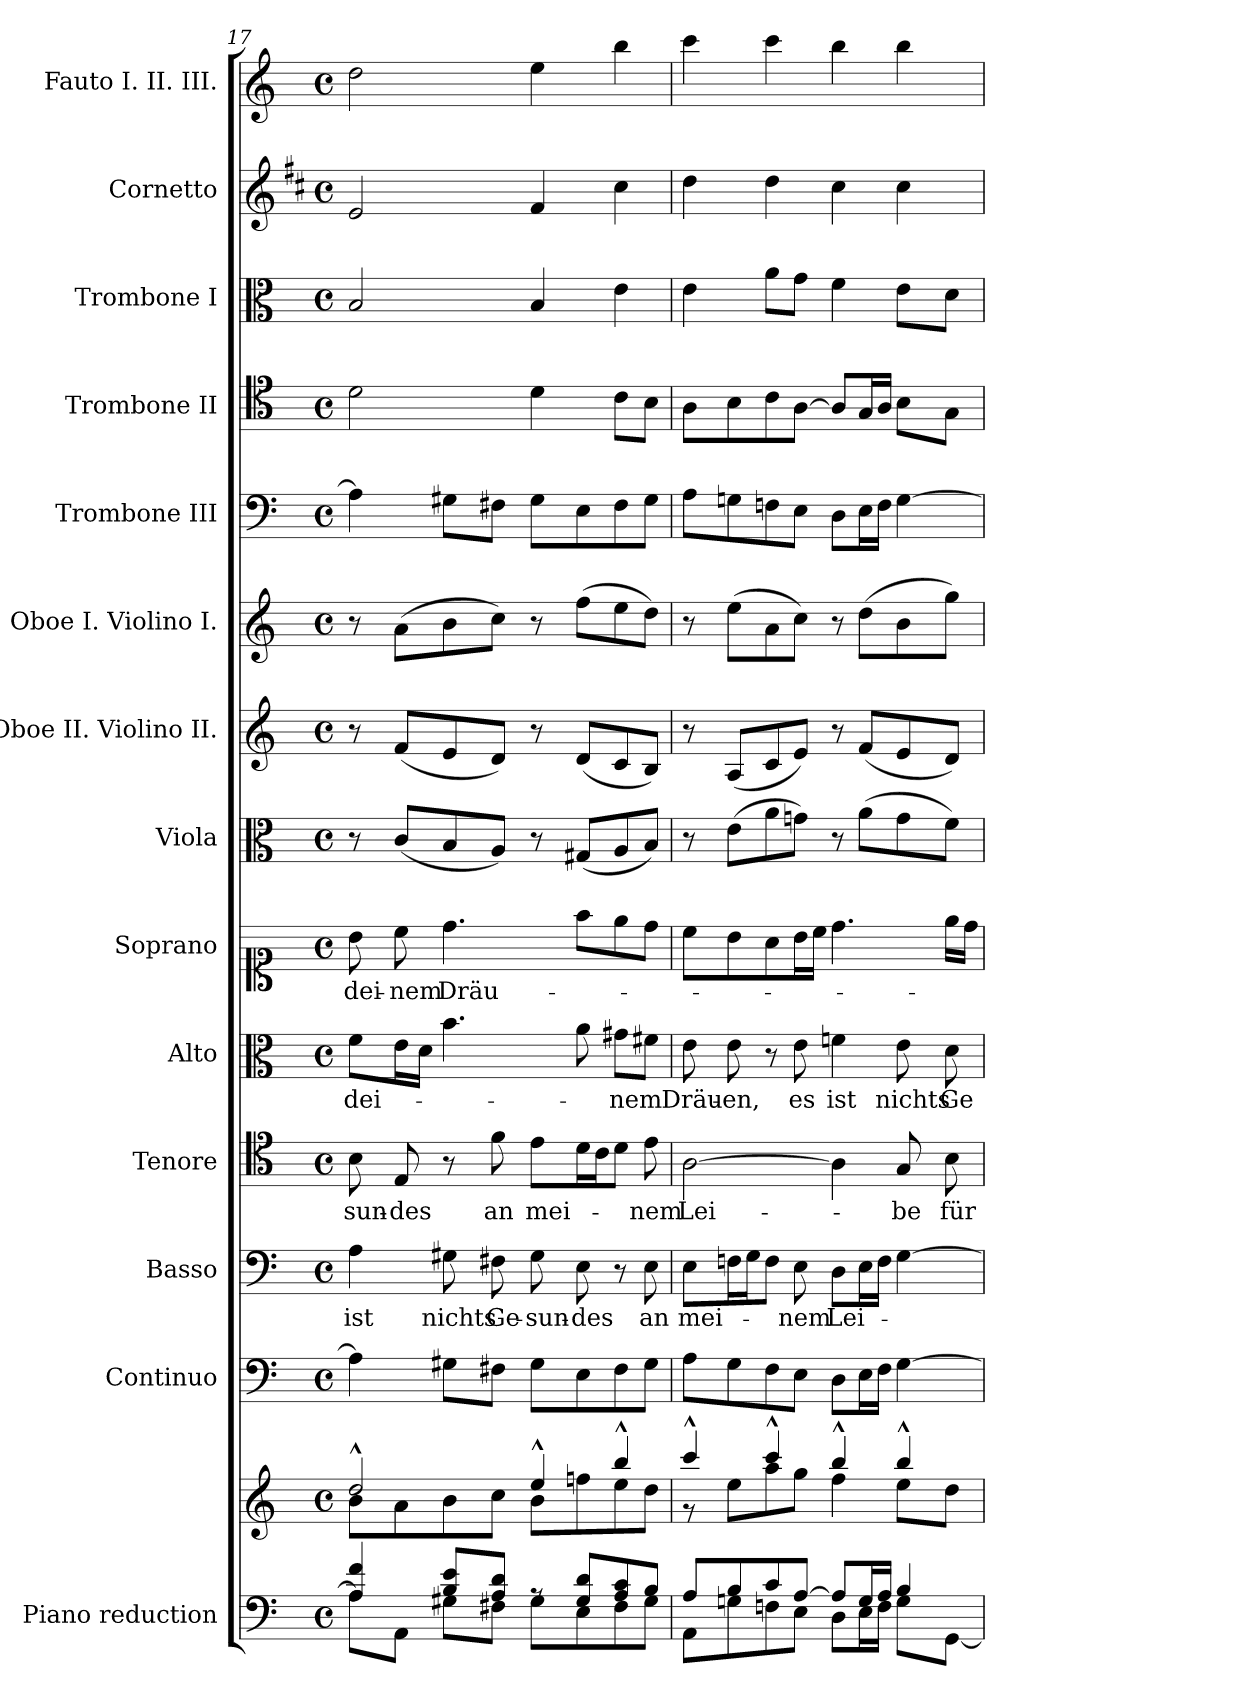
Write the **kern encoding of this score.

**kern	**kern	**kern	**kern	**text	**kern	**text	**kern	**text	**kern	**text	**kern	**kern	**kern	**kern	**kern	**kern	**kern	**kern
*part14	*part14	*part13	*part12	*part12	*part11	*part11	*part10	*part10	*part9	*part9	*part8	*part7	*part6	*part5	*part4	*part3	*part2	*part1
*staff15	*staff14	*staff13	*staff12	*staff12	*staff11	*staff11	*staff10	*staff10	*staff9	*staff9	*staff8	*staff7	*staff6	*staff5	*staff4	*staff3	*staff2	*staff1
*I"Piano reduction	*	*I"Continuo	*I"Basso	*	*I"Tenore	*	*I"Alto	*	*I"Soprano	*	*I"Viola	*I"Oboe II. Violino II.	*I"Oboe I. Violino I.	*I"Trombone III	*I"Trombone II	*I"Trombone I	*I"Cornetto	*I"Fauto I. II. III.
*I'Pno	*	*	*	*	*	*	*	*	*	*	*	*	*I'Ob	*I'Trb	*I'Trb	*I'Trb	*	*
!!LO:PB:g=z
*clefF4	*clefG2	*clefF4	*clefF4	*	*clefC4	*	*clefC3	*	*clefC1	*	*clefC3	*clefG2	*clefG2	*clefF4	*clefC4	*clefC3	*clefG2	*clefG2
*	*	*	*	*	*	*	*	*	*	*	*	*	*	*	*ITrd7c12	*ITrd7c12	*ITrd1c2	*
*k[]	*k[]	*k[]	*k[]	*	*k[]	*	*k[]	*	*k[]	*	*k[]	*k[]	*k[]	*k[]	*k[]	*k[]	*k[]	*k[]
*M4/4	*M4/4	*M4/4	*M4/4	*	*M4/4	*	*M4/4	*	*M4/4	*	*M4/4	*M4/4	*M4/4	*M4/4	*M4/4	*M4/4	*M4/4	*M4/4
*met(c)	*met(c)	*met(c)	*met(c)	*	*met(c)	*	*met(c)	*	*met(c)	*	*met(c)	*met(c)	*met(c)	*met(c)	*met(c)	*met(c)	*met(c)	*met(c)
=17	=17	=17	=17	=17	=17	=17	=17	=17	=17	=17	=17	=17	=17	=17	=17	=17	=17	=17
*^	*^	*	*	*	*	*	*	*	*	*	*	*	*	*	*	*	*	*
!	!	!	!	!	!	!LO:LY:b	!	!LO:LY:b	!	!LO:LY:b	!	!LO:LY:b	!	!	!	!	!	!	!	!
4A/ 4f/	8A\L]	2dd^^/	8b\L	4A\]	4A\	ist	8B\	sun-	8f\L	dei-	8b\	dei-	8r	8r	8r	4A\]	2D\	2BB/	2d/	2dd\
!	!	!	!	!	!	!	!	!LO:LY:b	!	!	!	!LO:LY:b	!	!	!	!	!	!	!	!
.	8AA\J	.	8a\	.	.	.	8E/	des	16e\L	.	8cc\	nem	(<8c/L	(<8f/L	(>8a\L	.	.	.	.	.
.	.	.	.	.	.	.	.	.	16d\JJ	.	.	.	.	.	.	.	.	.	.	.
!	!	!	!	!	!	!LO:LY:b	!	!	!	!	!	!LO:LY:b	!	!	!	!	!	!	!	!
8B/ 8e/L	8G#X\L	.	8b\	8G#X\L	8G#X\	nichts	8r	.	4.b\	.	4.dd\	Dräu-	8B/	8e/	8b\	8G#X\L	.	.	.	.
!	!	!	!	!	!	!LO:LY:b	!	!LO:LY:b	!	!	!	!	!	!	!	!	!	!	!	!
8A/ 8d/J	8F#X\J	.	8cc\J	8F#X\J	8F#X\	Ge-	8f\	an	.	.	.	.	8A/J)	8d/J)	8cc\J)	8F#X\J	.	.	.	.
!	!	!	!	!	!	!LO:LY:b	!	!LO:LY:b	!	!	!	!	!	!	!	!	!	!	!	!
8rA	8G#\L	4ee^^/	8b\L	8G#\L	8G#\	sun-	8e\L	mei-	.	.	.	.	8r	8r	8r	8G#\L	4D\	4BB/	4e/	4ee\
!	!	!	!	!	!	!LO:LY:b	!	!	!	!	!	!	!	!	!	!	!	!	!	!
8G#/ 8d/L	8E\	.	8ffn\	8E\	8E\	des	16d\L	.	8a\	.	8ff\L	.	(<8G#X/L	(<8d/L	(>8ff\L	8E\	.	.	.	.
.	.	.	.	.	.	.	16c\J	.	.	.	.	.	.	.	.	.	.	.	.	.
!	!	!	!	!	!	!	!	!	!	!LO:LY:b	!	!	!	!	!	!	!	!	!	!
8A/ 8c/	8F#\	4bb^^/	8ee\	8F#\	8r	.	8d\J	.	8g#X\L	-nem	8ee\	.	8A/	8c/	8ee\	8F#\	8C\L	4E\	4b\	4bb\
!	!	!	!	!	!	!LO:LY:b	!	!LO:LY:b	!	!	!	!	!	!	!	!	!	!	!	!
8B/J	8G#\J	.	8dd\J	8G#\J	8E\	an	8e\	-nem	8f#X\J	.	8dd\J	.	8B/J)	8B/J)	8dd\J)	8G#\J	8BB\J	.	.	.
=18	=18	=18	=18	=18	=18	=18	=18	=18	=18	=18	=18	=18	=18	=18	=18	=18	=18	=18	=18	=18
!	!	!	!	!	!	!LO:LY:b	!	!LO:LY:b	!	!LO:LY:b	!	!	!	!	!	!	!	!	!	!
8A/L	8AA\L	4ccc^^/	8r	8A\L	8E\L	mei-	[2A\	Lei-	8e\	Dräu-	8cc\L	.	8r	8r	8r	8A\L	8AA\L	4E\	4cc\	4ccc\
!	!	!	!	!	!	!	!	!	!	!LO:LY:b	!	!	!	!	!	!	!	!	!	!
8B/	8Gn\	.	8ee\L	8G\	16Fn\L	.	.	.	8e\	-en,	8b\	.	(>8e\L	(<8A/L	(>8ee\L	8Gn\	8BB\	.	.	.
.	.	.	.	.	16G\J	.	.	.	.	.	.	.	.	.	.	.	.	.	.	.
8c/	8Fn\	4ccc^^/	8aa\	8F\	8F\J	.	.	.	8r	.	8a\	.	8a\	8c/	8a\	8Fn\	8C\	8A\L	4cc\	4ccc\
!	!	!	!	!	!	!LO:LY:b	!	!	!	!LO:LY:b	!	!	!	!	!	!	!	!	!	!
[8A/J	8E\J	.	8gg\J	8E\J	8E\	-nem	.	.	8e\	es	16b\L	.	8gn\J)	8e/J)	8cc\J)	8E\J	[8AA\J	8G\J	.	.
.	.	.	.	.	.	.	.	.	.	.	16cc\JJ	.	.	.	.	.	.	.	.	.
!	!	!	!	!	!	!LO:LY:b	!	!	!	!LO:LY:b	!	!	!	!	!	!	!	!	!	!
8A/L]	8D\L	4bb^^/	4ff\	8D\L	8D\L	Lei-	4A\]	.	4fn\	ist	4.dd\	.	8r	8r	8r	8D\L	8AA/L]	4F\	4b\	4bb\
16G/L	16E\L	.	.	16E\L	16E\L	.	.	.	.	.	.	.	(>8a\L	(<8f/L	(>8dd\L	16E\L	16GG/L	.	.	.
16A/JJ	16F\JJ	.	.	16F\JJ	16F\JJ	.	.	.	.	.	.	.	.	.	.	16F\JJ	16AA/JJ	.	.	.
!	!	!	!	!	!	!	!	!LO:LY:b	!	!LO:LY:b	!	!	!	!	!	!	!	!	!	!
4B/	8G\L	4bb^^/	8ee\L	[4G\	[4G\	.	8G/	-be	8e\	nichts	.	.	8g\	8e/	8b\	[4G\	8BB\L	8E\L	4b\	4bb\
!	!	!	!	!	!	!	!	!LO:LY:b	!	!LO:LY:b	!	!	!	!	!	!	!	!	!	!
.	[8GG\J	.	8dd\J	.	.	.	8B\	für	8d\	Ge-	16ee\LL	.	8f\J)	8d/J)	8gg\J)	.	8GG\J	8D\J	.	.
.	.	.	.	.	.	.	.	.	.	.	16dd\JJ	.	.	.	.	.	.	.	.	.
*v	*v	*	*	*	*	*	*	*	*	*	*	*	*	*	*	*	*	*	*	*
*	*v	*v	*	*	*	*	*	*	*	*	*	*	*	*	*	*	*	*	*
=	=	=	=	=	=	=	=	=	=	=	=	=	=	=	=	=	=	=
*-	*-	*-	*-	*-	*-	*-	*-	*-	*-	*-	*-	*-	*-	*-	*-	*-	*-	*-
